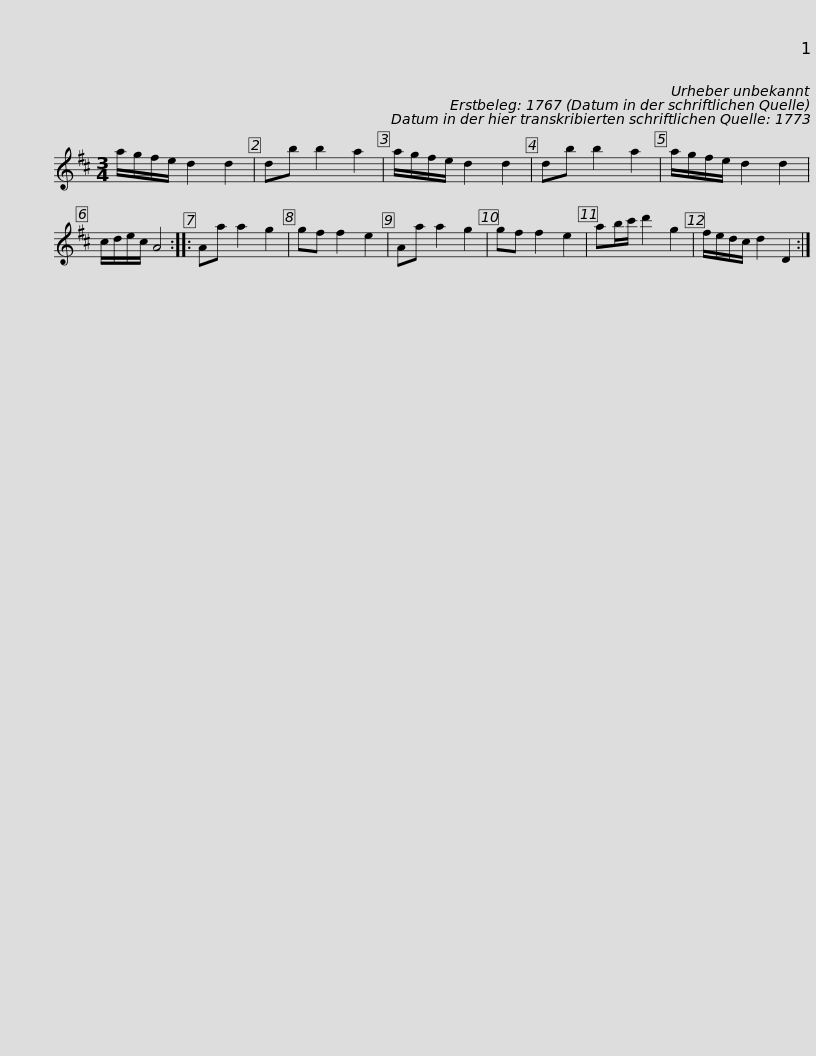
X:1
L:1/8
M:3/4
I:linebreak $
K:D
V:1 treble
V:1
 a/g/f/e/ d2 d2 | db b2 a2 | a/g/f/e/ d2 d2 | db b2 a2 | a/g/f/e/ d2 d2 | %5
 c/d/e/c/ A4 :: Aa a2 g2 | gf f2 e2 |$ Aa a2 g2 | gf f2 e2 | %10
 ab/c'/ d'2 g2 | f/e/d/c/ d2 D2 :| %12
